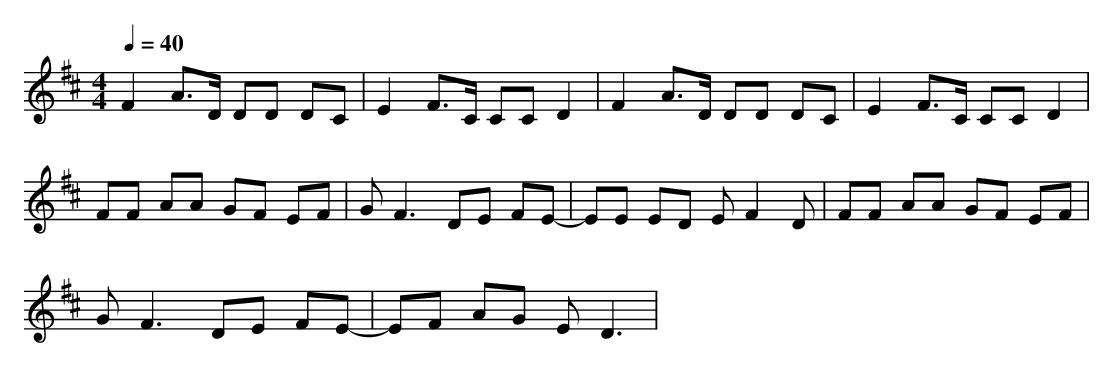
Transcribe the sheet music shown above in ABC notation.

X:1
T:
M: 4/4
L: 1/8
Q:1/4=40
K:D % 2 sharps
F2 A>D DD DC|E2 F>C CC D2|F2 A>D DD DC|E2 F>C CC D2|
FF AA GF EF|G2<F2 DE FE-|EE ED EF2D|FF AA GF EF|
G2<F2 DE FE-|EF AG E2<D2|
